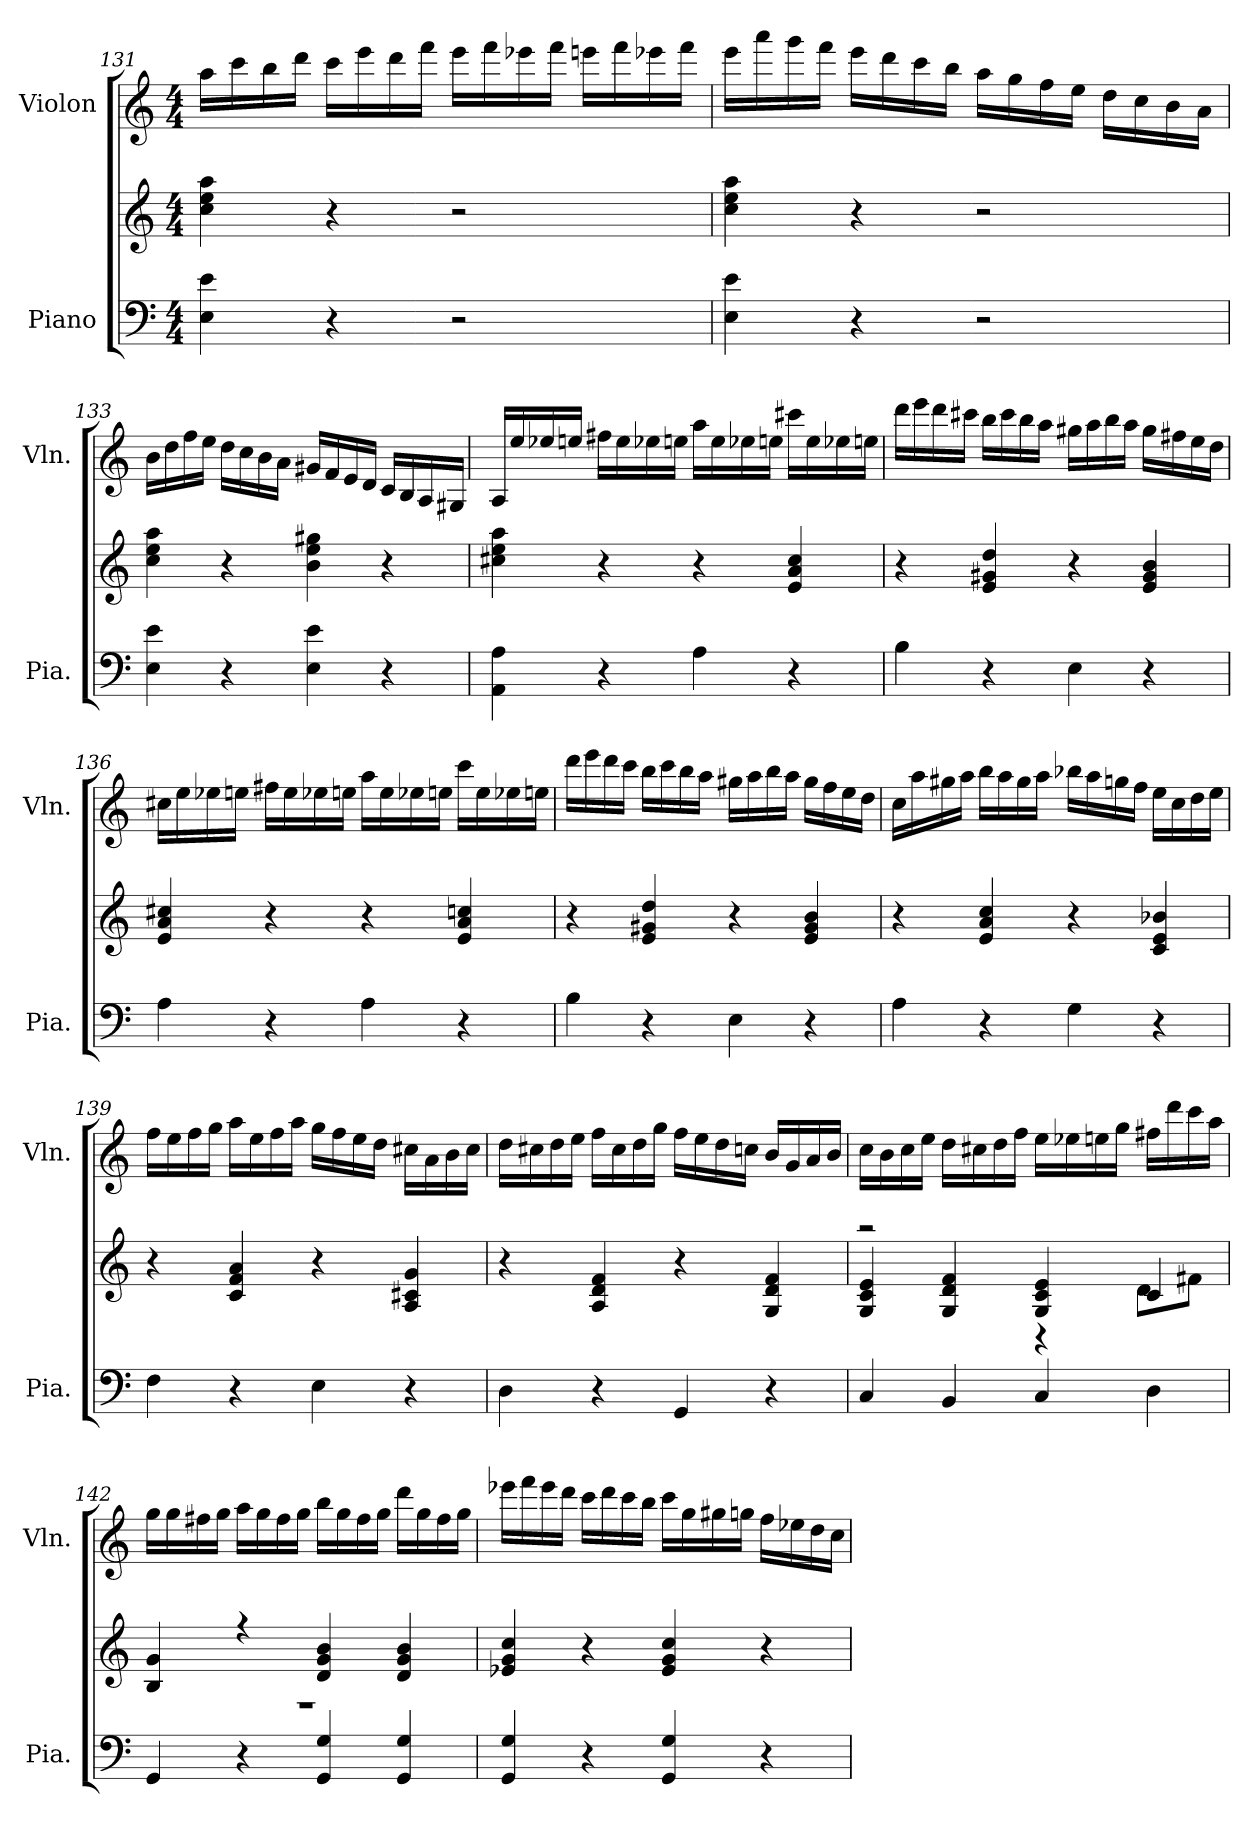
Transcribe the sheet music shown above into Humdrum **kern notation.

**kern	**kern	**kern
*part2	*part2	*part1
*staff3	*staff2	*staff1
*I"Piano	*	*I"Violon
*I'Pia.	*	*I'Vln.
*clefF4	*clefG2	*clefG2
*k[]	*k[]	*k[]
*M4/4	*M4/4	*M4/4
=131	=131	=131
4E\ 4e\	4cc\ 4ee\ 4aa\	16aa\LL
.	.	16ccc\
.	.	16bb\
.	.	16ddd\JJ
4r	4r	16ccc\LL
.	.	16eee\
.	.	16ddd\
.	.	16fff\JJ
2r	2r	16eee\LL
.	.	16fff\
.	.	16eee-X\
.	.	16fff\JJ
.	.	16eeen\LL
.	.	16fff\
.	.	16eee-X\
.	.	16fff\JJ
!!LO:LB:g=z
=132	=132	=132
4E\ 4e\	4cc\ 4ee\ 4aa\	16eee\LL
.	.	16aaa\
.	.	16ggg\
.	.	16fff\JJ
4r	4r	16eee\LL
.	.	16ddd\
.	.	16ccc\
.	.	16bb\JJ
2r	2r	16aa\LL
.	.	16gg\
.	.	16ff\
.	.	16ee\JJ
.	.	16dd\LL
.	.	16cc\
.	.	16b\
.	.	16a\JJ
=133	=133	=133
*	*	*MM120
4E\ 4e\	4cc\ 4ee\ 4aa\	16b\LL
.	.	16dd\
.	.	16ff\
.	.	16ee\JJ
4r	4r	16dd\LL
.	.	16cc\
.	.	16b\
.	.	16a\JJ
4E\ 4e\	4b\ 4ee\ 4gg#X\	16g#X/LL
.	.	16f/
.	.	16e/
.	.	16d/JJ
4r	4r	16c/LL
.	.	16B/
.	.	16A/
.	.	16G#X/JJ
!!LO:PB:g=z
=134	=134	=134
4AA\ 4A\	4cc#X\ 4ee\ 4aa\	16A/LL
.	.	16ee/
.	.	16ee-X/
.	.	16een/JJ
4r	4r	16ff#X\LL
.	.	16ee\
.	.	16ee-X\
.	.	16een\JJ
4A\	4r	16aa\LL
.	.	16ee\
.	.	16ee-X\
.	.	16een\JJ
4r	4e/ 4a/ 4cc#/	16ccc#X\LL
.	.	16ee\
.	.	16ee-X\
.	.	16een\JJ
=135	=135	=135
4B\	4r	16ddd\LL
.	.	16eee\
.	.	16ddd\
.	.	16ccc#X\JJ
4r	4e/ 4g#X/ 4dd/	16bb\LL
.	.	16ccc#\
.	.	16bb\
.	.	16aa\JJ
4E\	4r	16gg#X\LL
.	.	16aa\
.	.	16bb\
.	.	16aa\JJ
4r	4e/ 4g#/ 4b/	16gg#\LL
.	.	16ff#X\
.	.	16ee\
.	.	16dd\JJ
!!LO:LB:g=z
=136	=136	=136
4A\	4e/ 4a/ 4cc#X/	16cc#X\LL
.	.	16ee\
.	.	16ee-X\
.	.	16een\JJ
4r	4r	16ff#X\LL
.	.	16ee\
.	.	16ee-X\
.	.	16een\JJ
4A\	4r	16aa\LL
.	.	16ee\
.	.	16ee-X\
.	.	16een\JJ
4r	4e/ 4a/ 4ccn/	16ccc\LL
.	.	16ee\
.	.	16ee-X\
.	.	16een\JJ
=137	=137	=137
4B\	4r	16ddd\LL
.	.	16eee\
.	.	16ddd\
.	.	16ccc\JJ
4r	4e/ 4g#X/ 4dd/	16bb\LL
.	.	16ccc\
.	.	16bb\
.	.	16aa\JJ
4E\	4r	16gg#X\LL
.	.	16aa\
.	.	16bb\
.	.	16aa\JJ
4r	4e/ 4g#/ 4b/	16gg#\LL
.	.	16ff\
.	.	16ee\
.	.	16dd\JJ
!!LO:LB:g=z
=138	=138	=138
4A\	4r	16cc\LL
.	.	16aa\
.	.	16gg#X\
.	.	16aa\JJ
4r	4e/ 4a/ 4cc/	16bb\LL
.	.	16aa\
.	.	16gg#\
.	.	16aa\JJ
4G\	4r	16bb-X\LL
.	.	16aa\
.	.	16ggn\
.	.	16ff\JJ
4r	4c/ 4e/ 4b-X/	16ee\LL
.	.	16cc\
.	.	16dd\
.	.	16ee\JJ
=139	=139	=139
4F\	4r	16ff\LL
.	.	16ee\
.	.	16ff\
.	.	16gg\JJ
4r	4c/ 4f/ 4a/	16aa\LL
.	.	16ee\
.	.	16ff\
.	.	16aa\JJ
4E\	4r	16gg\LL
.	.	16ff\
.	.	16ee\
.	.	16dd\JJ
4r	4A/ 4c#X/ 4g/	16cc#X\LL
.	.	16a\
.	.	16b\
.	.	16cc#\JJ
!!LO:LB:g=z
=140	=140	=140
4D\	4r	16dd\LL
.	.	16cc#X\
.	.	16dd\
.	.	16ee\JJ
4r	4A/ 4d/ 4f/	16ff\LL
.	.	16cc#\
.	.	16dd\
.	.	16gg\JJ
4GG/	4r	16ff\LL
.	.	16ee\
.	.	16dd\
.	.	16ccn\JJ
4r	4G/ 4d/ 4f/	16b/LL
.	.	16g/
.	.	16a/
.	.	16b/JJ
=141	=141	=141
*	*^	*
4C/	4G/ 4c/ 4e/	2raa	16cc\LL
.	.	.	16b\
.	.	.	16cc\
.	.	.	16ee\JJ
4BB/	4G/ 4d/ 4f/	.	16dd\LL
.	.	.	16cc#X\
.	.	.	16dd\
.	.	.	16ff\JJ
4C/	4G/ 4c/ 4e/	4r	16ee\LL
.	.	.	16ee-X\
.	.	.	16een\
.	.	.	16gg\JJ
4D\	4c/	8d\L	16ff#X\LL
.	.	.	16ddd\
.	.	8f#X\J	16ccc\
.	.	.	16aa\JJ
!!LO:PB:g=z
=142	=142	=142	=142
4GG/	4B/ 4g/	1r	16gg\LL
.	.	.	16gg\
.	.	.	16ff#X\
.	.	.	16gg\JJ
4r	4r	.	16aa\LL
.	.	.	16gg\
.	.	.	16ff#\
.	.	.	16gg\JJ
4GG/ 4G/	4d/ 4g/ 4b/	.	16bb\LL
.	.	.	16gg\
.	.	.	16ff#\
.	.	.	16gg\JJ
4GG/ 4G/	4d/ 4g/ 4b/	.	16ddd\LL
.	.	.	16gg\
.	.	.	16ff#\
.	.	.	16gg\JJ
*	*v	*v	*
=143	=143	=143
4GG/ 4G/	4e-X/ 4g/ 4cc/	16eee-X\LL
.	.	16fff\
.	.	16eee-\
.	.	16ddd\JJ
4r	4r	16ccc\LL
.	.	16ddd\
.	.	16ccc\
.	.	16bb\JJ
4GG/ 4G/	4e-/ 4g/ 4cc/	16ccc\LL
.	.	16gg\
.	.	16gg#X\
.	.	16ggn\JJ
4r	4r	16ff\LL
.	.	16ee-X\
.	.	16dd\
.	.	16cc\JJ
=	=	=
*-	*-	*-
